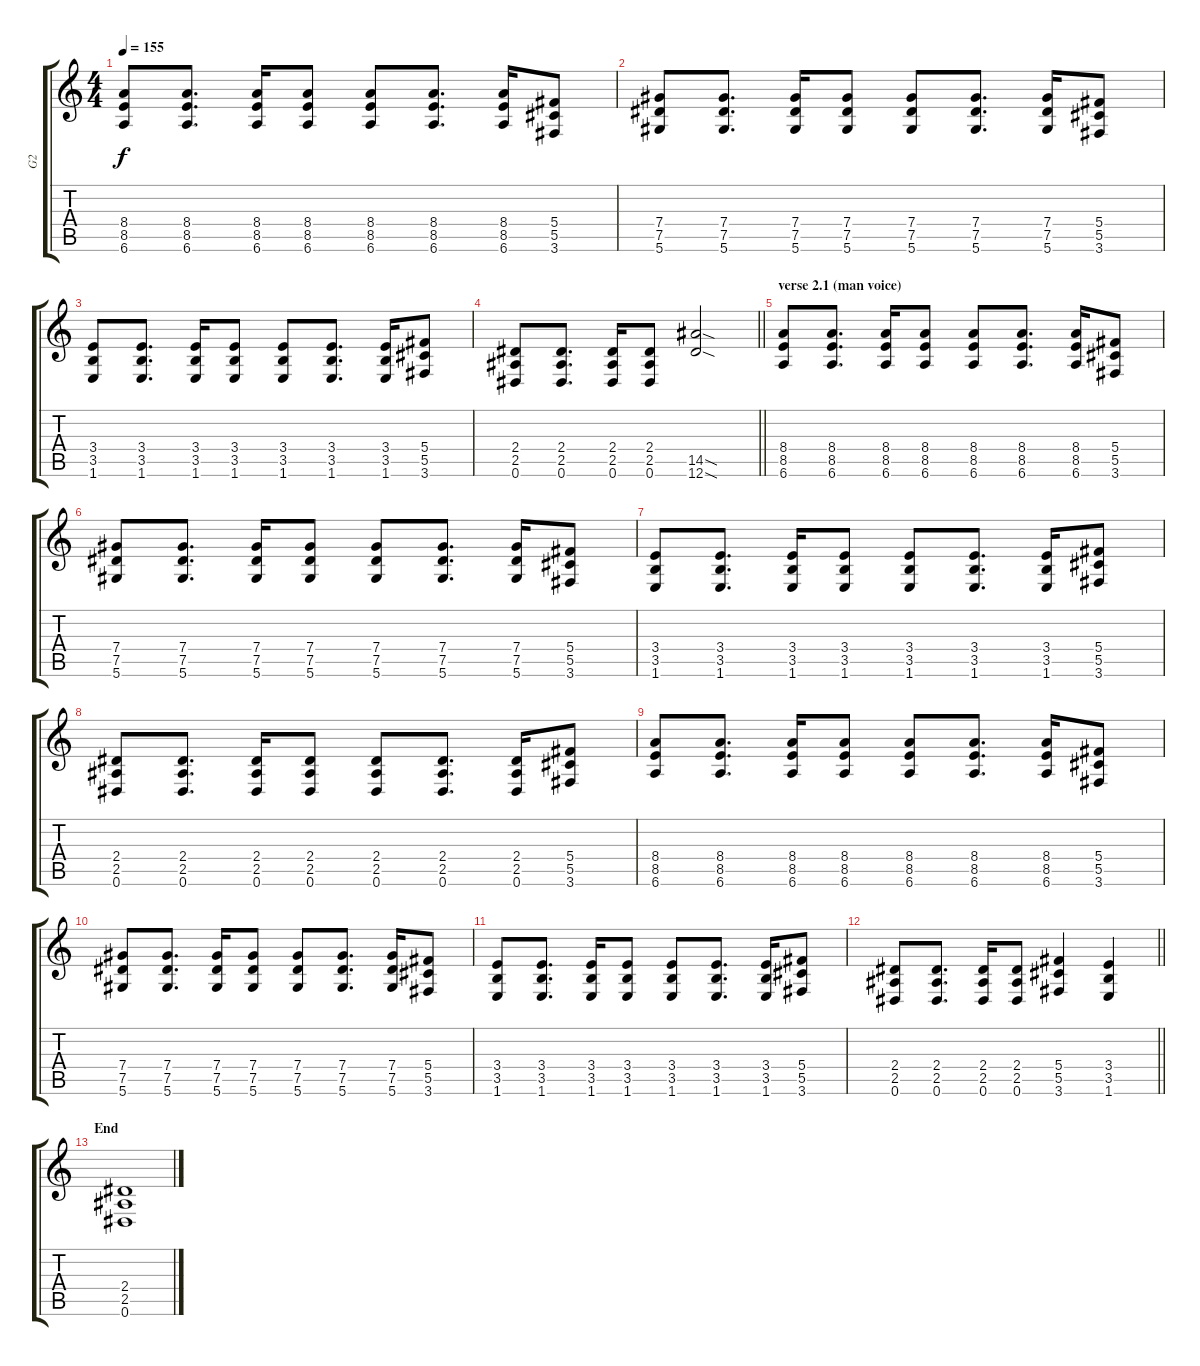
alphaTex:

\track ("G2" "G2") {instrument distortionguitar}
\staff {score tabs}
\tuning (Eb4 Bb3 Gb3 Db3 Ab2 Eb2) {hide}
\ts (4 4)
\tempo 155
\clef g2
\ks c
(8.4 8.5 6.6).8{dy f} (8.4 8.5 6.6).8{d} (8.4 8.5 6.6).16 (8.4 8.5 6.6).8 (8.4 8.5 6.6).8 (8.4 8.5 6.6).8{d} (8.4 8.5 6.6).16 (5.4 5.5 3.6).8 |
(7.4 7.5 5.6).8 (7.4 7.5 5.6).8{d} (7.4 7.5 5.6).16 (7.4 7.5 5.6).8 (7.4 7.5 5.6).8 (7.4 7.5 5.6).8{d} (7.4 7.5 5.6).16 (5.4 5.5 3.6).8 |
(3.4 3.5 1.6).8 (3.4 3.5 1.6).8{d} (3.4 3.5 1.6).16 (3.4 3.5 1.6).8 (3.4 3.5 1.6).8 (3.4 3.5 1.6).8{d} (3.4 3.5 1.6).16 (5.4 5.5 3.6).8 |
\barLineRight lightlight
(2.4 2.5 0.6).8 (2.4 2.5 0.6).8{d} (2.4 2.5 0.6).16 (2.4 2.5 0.6).8 (14.5{sod} 12.6{sod}).2 |
\section ("" "verse 2.1 (man voice)")
(8.4 8.5 6.6).8 (8.4 8.5 6.6).8{d} (8.4 8.5 6.6).16 (8.4 8.5 6.6).8 (8.4 8.5 6.6).8 (8.4 8.5 6.6).8{d} (8.4 8.5 6.6).16 (5.4 5.5 3.6).8 |
(7.4 7.5 5.6).8 (7.4 7.5 5.6).8{d} (7.4 7.5 5.6).16 (7.4 7.5 5.6).8 (7.4 7.5 5.6).8 (7.4 7.5 5.6).8{d} (7.4 7.5 5.6).16 (5.4 5.5 3.6).8 |
(3.4 3.5 1.6).8 (3.4 3.5 1.6).8{d} (3.4 3.5 1.6).16 (3.4 3.5 1.6).8 (3.4 3.5 1.6).8 (3.4 3.5 1.6).8{d} (3.4 3.5 1.6).16 (5.4 5.5 3.6).8 |
(2.4 2.5 0.6).8 (2.4 2.5 0.6).8{d} (2.4 2.5 0.6).16 (2.4 2.5 0.6).8 (2.4 2.5 0.6).8 (2.4 2.5 0.6).8{d} (2.4 2.5 0.6).16 (5.4 5.5 3.6).8 |
(8.4 8.5 6.6).8 (8.4 8.5 6.6).8{d} (8.4 8.5 6.6).16 (8.4 8.5 6.6).8 (8.4 8.5 6.6).8 (8.4 8.5 6.6).8{d} (8.4 8.5 6.6).16 (5.4 5.5 3.6).8 |
(7.4 7.5 5.6).8 (7.4 7.5 5.6).8{d} (7.4 7.5 5.6).16 (7.4 7.5 5.6).8 (7.4 7.5 5.6).8 (7.4 7.5 5.6).8{d} (7.4 7.5 5.6).16 (5.4 5.5 3.6).8 |
(3.4 3.5 1.6).8 (3.4 3.5 1.6).8{d} (3.4 3.5 1.6).16 (3.4 3.5 1.6).8 (3.4 3.5 1.6).8 (3.4 3.5 1.6).8{d} (3.4 3.5 1.6).16 (5.4 5.5 3.6).8 |
\barLineRight lightlight
(2.4 2.5 0.6).8 (2.4 2.5 0.6).8{d} (2.4 2.5 0.6).16 (2.4 2.5 0.6).8 (5.4 5.5 3.6).4 (3.4 3.5 1.6).4 |
\section ("" "End")
(2.4 2.5 0.6).1
